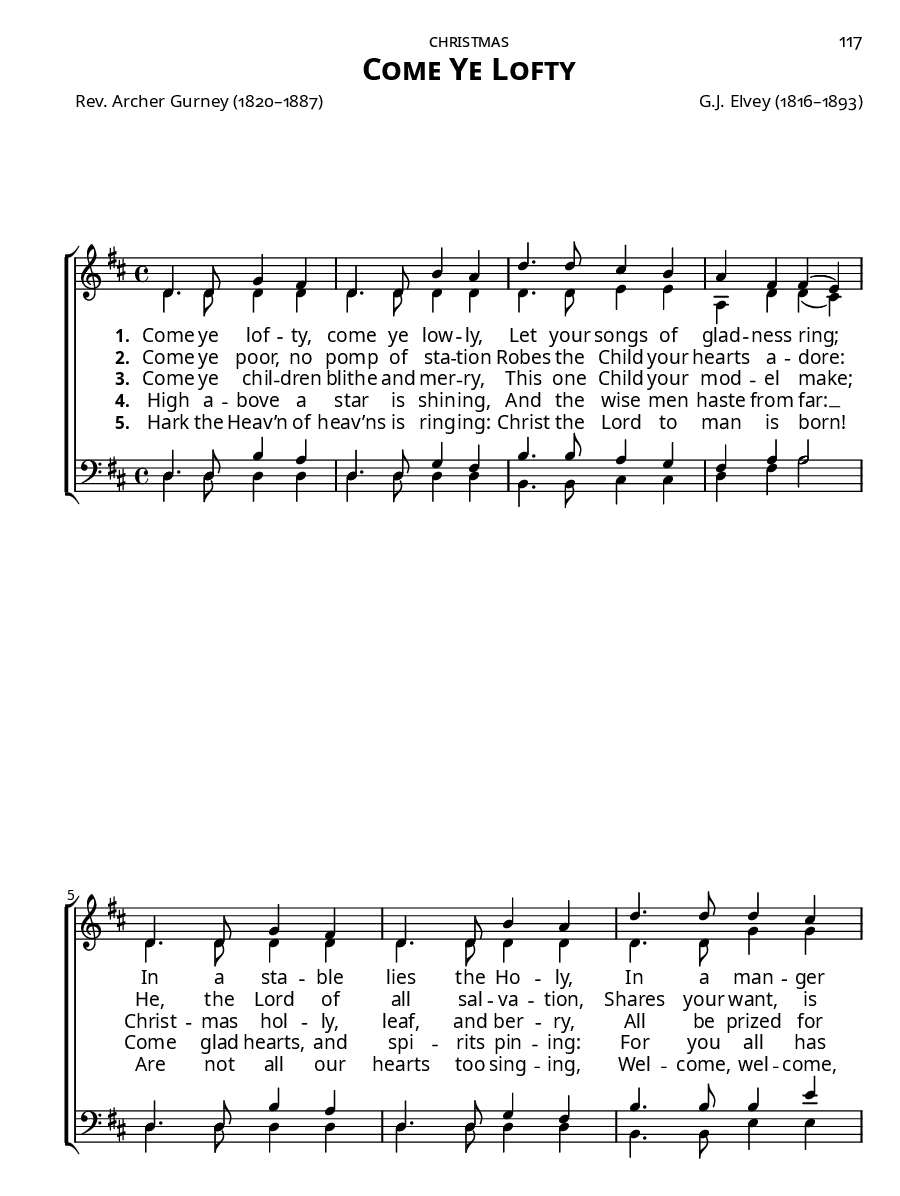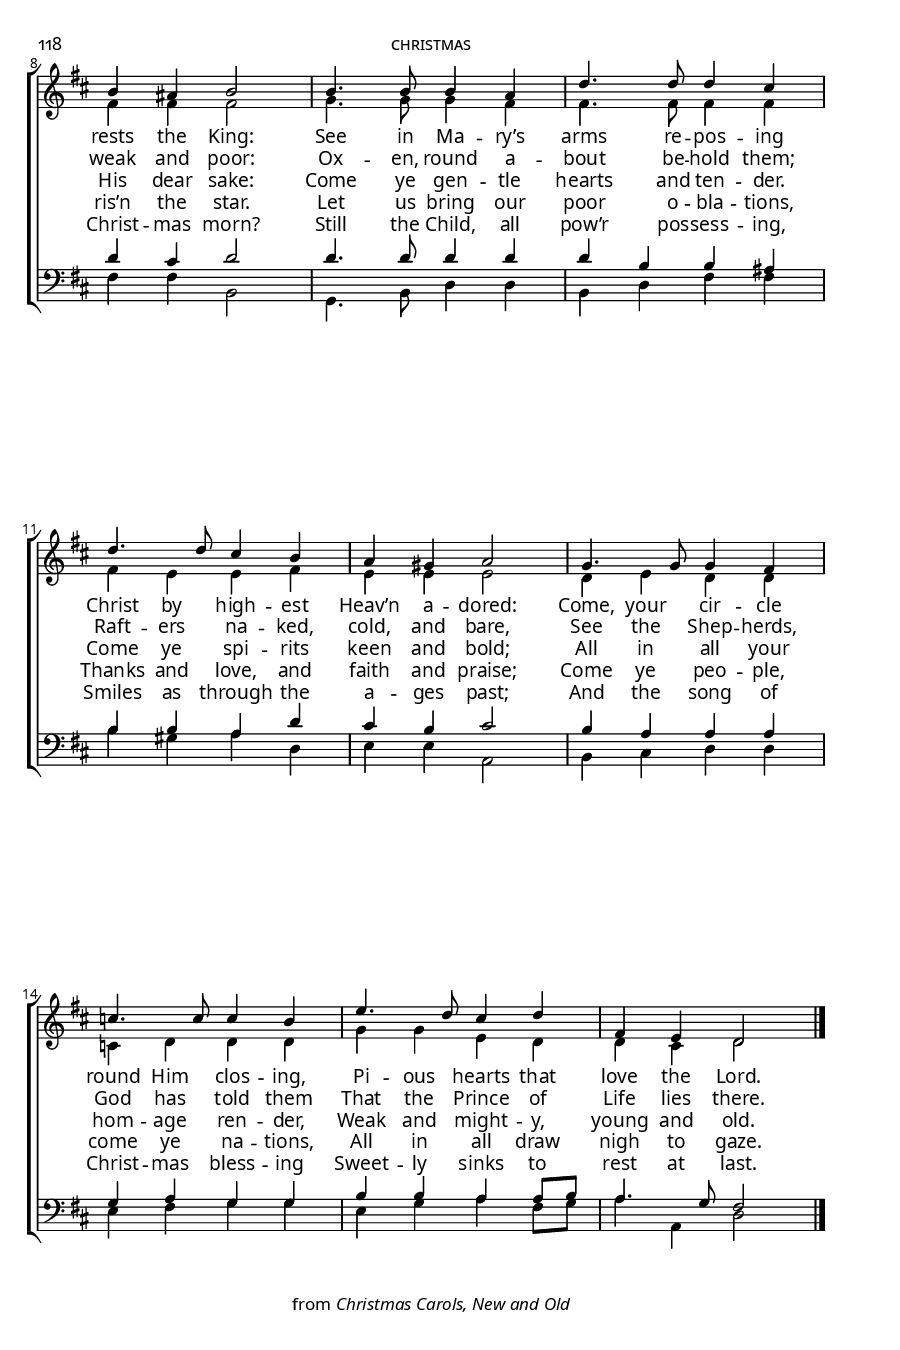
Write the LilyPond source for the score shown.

\version "2.14.2"
\include "util.ly"
\header {
  title = \markup{\override #'(font-name . "Garamond Premier Pro Semibold"){ \abs-fontsize #15 \smallCapsOldStyle"Come Ye Lofty"}}
  poet = \markup\oldStyleNum"Rev. Archer Gurney (1820–1887)"
  composer = \markup\oldStyleNum"G.J. Elvey (1816–1893)"
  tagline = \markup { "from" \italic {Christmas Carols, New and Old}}
}
\paper {
  %print-all-headers = ##f
  paper-height = 9\in
  paper-width = 6\in
  indent = 0\in
  %system-system-spacing = #'((basic-distance . 10) (padding . 0))
  %system-system-spacing =
  %  #'((basic-distance . 0)
  %     (minimum-distance . 0)
  %     (padding . -0.35)
  %     (stretchability . 100))
  ragged-last-bottom = ##f
  ragged-bottom = ##f
  two-sided = ##t
  inner-margin = 0.5\in
  outer-margin = 0.25\in
  top-margin = 0.25\in
  bottom-margin = 0.25\in
  first-page-number = #117
  print-first-page-number = ##t
  headerLine = \markup{\override #'(font-name . "Garamond Premier Pro") \smallCapsOldStyle"christmas"}
  oddHeaderMarkup = \markup\fill-line{
     \override #'(font-name . "Garamond Premier Pro")\abs-fontsize #8.5
     \combine 
        \fill-line{"" \on-the-fly #print-page-number-check-first
        \oldStylePageNum""
        }
        \fill-line{\headerLine}
  }
  evenHeaderMarkup = \markup {
     \override #'(font-name . "Garamond Premier Pro")\abs-fontsize #8.5
     \combine
        \on-the-fly #print-page-number-check-first
        \oldStylePageNum""
        \fill-line{\headerLine}
  }
}
#(set-global-staff-size 15) \paper{ #(define fonts (make-pango-font-tree "GoudyOlSt BT" "Garamond Premier Pro" "Garamond Premier Pro" (/ 15 20))) }
global = {
  \key d \major
  \time 4/4
  \mergeDifferentlyDottedOn
  \mergeDifferentlyHeadedOn
}

sopMusic = \relative c' {
  d4. d8 g4 fis |
  d4. d8 b'4 a |
  d4. d8 cis4 b |
  a fis fis( e) |
  
  d4. d8 g4 fis |
  d4. d8 b'4 a |
  d4. d8 d4 cis |
  b ais b2 |
  
  b4. b8 b4 a |
  d4. d8 d4 cis |
  d4. d8 cis4 b |
  a gis a2 |
  
  g4. g8 g4 fis |
  c'4. c8 c4 b4 |
  e4. d8 cis4 d |
  fis, e d2 \bar "|."
}
sopWords = \lyricmode {
  
}

altoMusic = \relative c' {
  d4. d8 d4 d |
  d4. d8 d4 d |
  d4. d8 e4 e |
  a, d d( cis) |
  
  d4. d8 d4 d |
  d4. d8 d4 d |
  d4. d8 g4 g |
  fis fis fis2 |
  
  g4. g8 g4 fis |
  fis4. fis8 fis4 fis |
  fis e e fis |
  e e e2 |
  
  d4 e d d |
  c d d d |
  g g e d |
  d cis d2 \bar "|."
}
altoWords = \lyricmode {
  \dropLyricsIX
  \set stanza = #"1. "
  Come ye lof -- ty, come ye low -- ly,
  Let your songs of glad -- ness ring;
  In a sta -- ble lies the Ho -- ly,
  In a man -- ger rests the King:
  See in Ma -- ry’s arms re -- pos -- ing
  Christ by high -- est Heav’n a -- dored:
  Come, your cir -- cle round Him clos -- ing,
  Pi -- ous hearts that love the Lord.
}
altoWordsII = \lyricmode {
  \dropLyricsIX
%\markup\italic
  \set stanza = #"2. "
  Come ye poor, no pomp of sta -- tion
  Robes the Child your hearts a -- dore:
  He, the Lord of all sal -- va -- tion,
  Shares your want, is weak and poor:
  Ox -- en, round a -- bout be -- hold them;
  Raft -- ers na -- ked, cold, and bare,
  See the Shep -- herds, God has told them
  That the Prince of Life lies there.
}
altoWordsIII = \lyricmode {
  \dropLyricsIX
  \set stanza = #"3. "
  Come ye chil -- dren blithe and mer -- ry,
  This one Child your mod -- el make;
  Christ -- mas hol -- ly, leaf, and ber -- ry,
  All be prized for His dear sake:
  Come ye gen -- tle hearts and ten -- der.
  Come ye spi -- rits keen and bold;
  All in all your hom -- age ren -- der,
  Weak and might -- y, young and old.
}
altoWordsIV = \lyricmode {
  \dropLyricsIX
  \set stanza = #"4. "
  High a -- bove a star is shin -- ing,
  And the wise men haste from far: __
  Come glad hearts, and spi -- rits pin -- ing:
  For you all has ris’n the star.
  Let us bring our poor o -- bla -- tions,
  Thanks and love, and faith and praise;
  Come ye peo -- ple, come ye na -- tions,
  All in all draw nigh to gaze.
}
altoWordsV = \lyricmode {
  \dropLyricsIX
  \set stanza = #"5. "
  Hark the Heav’n of heav’ns is ring -- ing:
  Christ the Lord to man is born!
  Are not all our hearts too sing -- ing,
  Wel -- come, wel -- come, Christ -- mas morn?
  Still the Child, all pow’r pos -- sess -- ing,
  Smiles as through the a -- ges past;
  And the song of Christ -- mas bless -- ing
  Sweet -- ly sinks to rest at last.
}
altoWordsVI = \lyricmode {
  \set stanza = #"6. "
  \set ignoreMelismata = ##t
}
tenorMusic = \relative c {
  d4. d8 b'4 a |
  d,4. d8 g4 fis |
  b4. b8 a4 g |
  fis a a2 |
  
  d,4. d8 b'4 a |
  d,4. d8 g4 fis |
  b4. b8 b4 e |
  d cis d2 |
  
  d4. d8 d4 d |
  d b b ais |
  b b a d |
  cis b cis2 |
  
  b4 a a a |
  g a g g |
  b b a a8[ b] |
  a4. g8 fis2 \bar "|."
}
tenorWords = \lyricmode {

}

bassMusic = \relative c {
  d4. d8 d4 d |
  d4. d8 d4 d |
  b4. b8 cis4 cis |
  d fis a2 |
  
  d,4. d8 d4 d |
  d4. d8 d4 d |
  b4. b8 e4 e |
  fis fis b,2 |
  
  g4. b8 d4 d |
  b4 d fis fis |
  b gis a d, |
  e e a,2 |
  
  b4 cis d d |
  e fis g g |
  e g a fis8[ g] |
  a4 a, d2 \bar "|."
}
bassWords = \lyricmode {

}

pianoRH = \relative c' {
  
}
pianoLH = \relative c' {
  
}

\score {
  <<
   \new ChoirStaff <<
%    \new Lyrics = sopranos \with { \override VerticalAxisGroup #'nonstaff-relatedstaff-spacing = #'((basic-distance . 1)) }
    \new Staff = women <<
      \new Voice = "sopranos" { \voiceOne << \global \sopMusic >> }
      \new Voice = "altos" { \voiceTwo << \global \altoMusic >> }
    >>
    \new Lyrics \with { alignAboveContext = #"women" \override VerticalAxisGroup #'nonstaff-relatedstaff-spacing = #'((basic-distance . 1))} \lyricsto "sopranos" \sopWords
     \new Lyrics = "altosVI"  \with { alignBelowContext = #"women" \override VerticalAxisGroup #'nonstaff-relatedstaff-spacing = #'((basic-distance . 1))} \lyricsto "altos" \altoWordsVI
    \new Lyrics = "altosV"  \with { alignBelowContext = #"women" \override VerticalAxisGroup #'nonstaff-relatedstaff-spacing = #'((basic-distance . 1))} \lyricsto "altos" \altoWordsV
    \new Lyrics = "altosIV"  \with { alignBelowContext = #"women" \override VerticalAxisGroup #'nonstaff-relatedstaff-spacing = #'((basic-distance . 1))} \lyricsto "altos" \altoWordsIV
    \new Lyrics = "altosIII"  \with { alignBelowContext = #"women" \override VerticalAxisGroup #'nonstaff-relatedstaff-spacing = #'((basic-distance . 1))} \lyricsto "altos" \altoWordsIII
    \new Lyrics = "altosII"  \with { alignBelowContext = #"women" \override VerticalAxisGroup #'nonstaff-relatedstaff-spacing = #'((basic-distance . 1))} \lyricsto "altos" \altoWordsII
    \new Lyrics = "altos"  \with { alignBelowContext = #"women" \override VerticalAxisGroup #'nonstaff-relatedstaff-spacing = #'((padding . -0.5))} \lyricsto "altos" \altoWords
   \new Staff = men <<
      \clef bass
      \new Voice = "tenors" { \voiceOne << \global \tenorMusic >> }
      \new Voice = "basses" { \voiceTwo << \global \bassMusic >> }
    >>
    \new Lyrics \with { alignAboveContext = #"men" \override VerticalAxisGroup #'nonstaff-relatedstaff-spacing = #'((basic-distance . 1)) } \lyricsto "tenors" \tenorWords
    \new Lyrics \with { alignBelowContext = #"men" \override VerticalAxisGroup #'nonstaff-relatedstaff-spacing = #'((basic-distance . 1)) } \lyricsto "basses" \bassWords
  >>
%    \new PianoStaff << \new Staff { \new Voice { \pianoRH } } \new Staff { \clef "bass" \pianoLH } >>
  >>
  \layout {
    \context {
      \Score
      %\override SpacingSpanner #'base-shortest-duration = #(ly:make-moment 1 8)
      %\override SpacingSpanner #'common-shortest-duration = #(ly:make-moment 1 4)
    }
    \context {
      % Remove all empty staves
      % \Staff \RemoveEmptyStaves \override VerticalAxisGroup #'remove-first = ##t
    }
  }
  \midi {
    \tempo 4 = 90
    \set Staff.midiInstrument = "flute"
  
    \context {
      \Voice
      \remove "Dynamic_performer"
    }
  }
}
